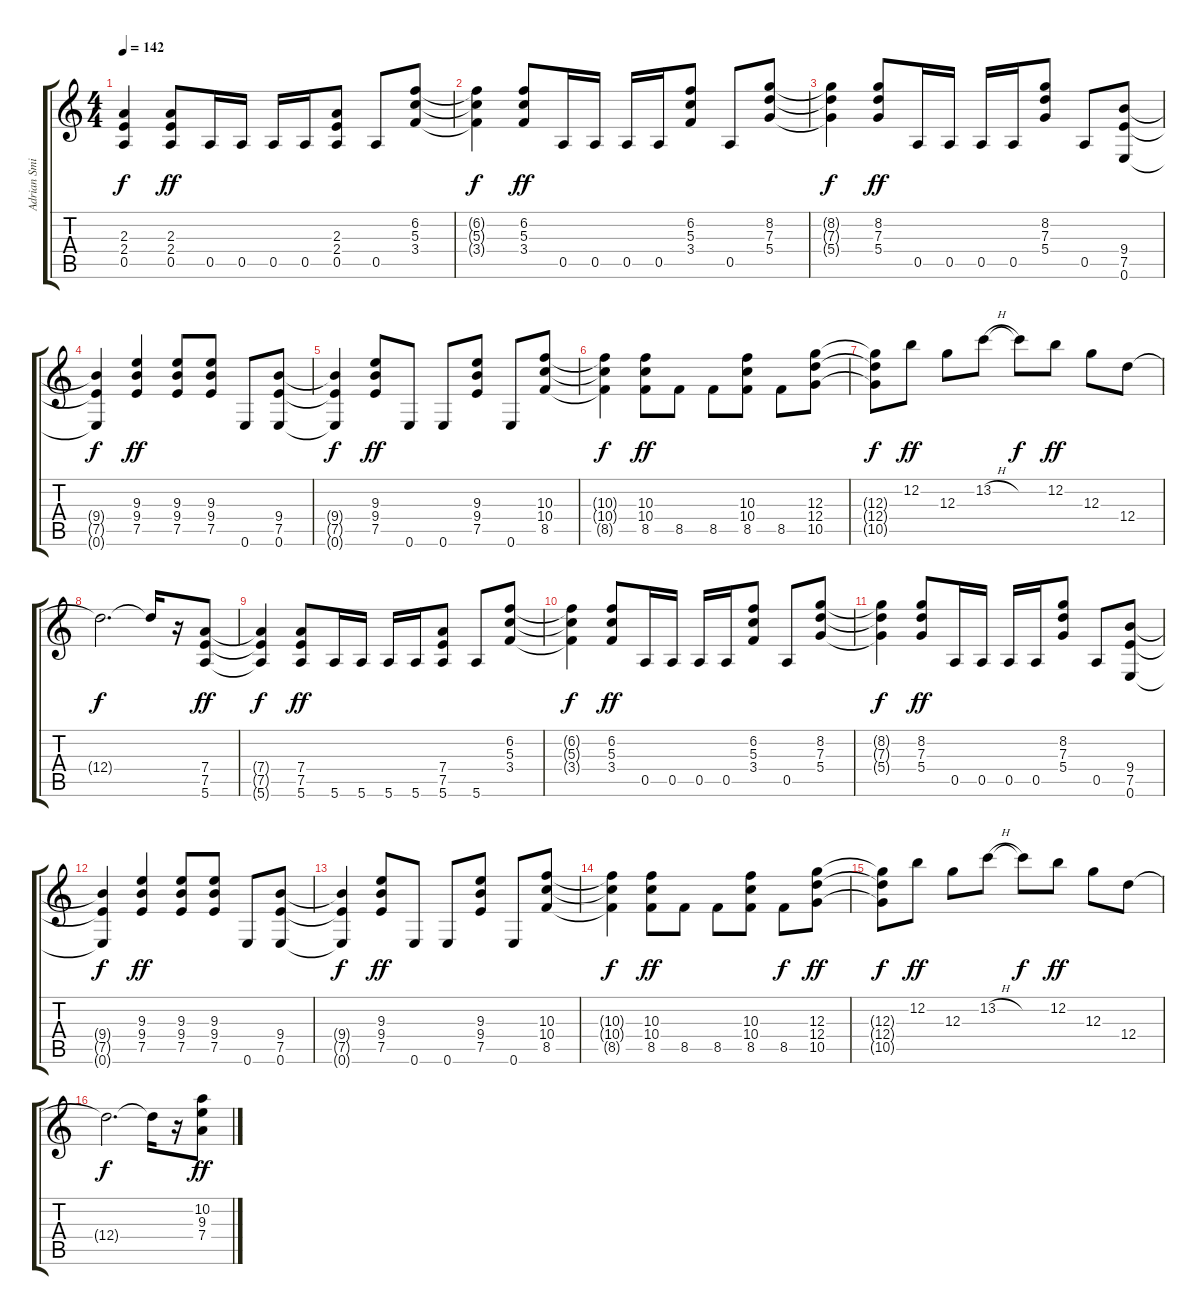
\track ("Adrian Smith" "Adrian Smi") {instrument overdrivenguitar}
\staff {score tabs}
\tuning (E4 B3 G3 D3 A2 E2) {hide}
\ts (4 4)
\tempo 142
\clef g2
\ks c
(2.3{t} 2.4{t} 0.5{t}).4{dy f} (2.3 2.4 0.5).8{dy ff} 0.5.16 0.5.16 0.5.16 0.5.16 (2.3 2.4 0.5).8 0.5.8 (6.2 5.3 3.4).8 |
(6.2{t} 5.3{t} 3.4{t}).4{dy f} (6.2 5.3 3.4).8{dy ff} 0.5.16 0.5.16 0.5.16 0.5.16 (6.2 5.3 3.4).8 0.5.8 (8.2 7.3 5.4).8 |
(8.2{t} 7.3{t} 5.4{t}).4{dy f} (8.2 7.3 5.4).8{dy ff} 0.5.16 0.5.16 0.5.16 0.5.16 (8.2 7.3 5.4).8 0.5.8 (9.4 7.5 0.6).8 |
(9.4{t} 7.5{t} 0.6{t}).4{dy f} (9.3 9.4 7.5).4{dy ff} (9.3 9.4 7.5).8 (9.3 9.4 7.5).8 0.6.8 (9.4 7.5 0.6).8 |
(9.4{t} 7.5{t} 0.6{t}).4{dy f} (9.3 9.4 7.5).8{dy ff} 0.6.8 0.6.8 (9.3 9.4 7.5).8 0.6.8 (10.3 10.4 8.5).8 |
(10.3{t} 10.4{t} 8.5{t}).4{dy f} (10.3 10.4 8.5).8{dy ff} 8.5.8 8.5.8 (10.3 10.4 8.5).8 8.5.8 (12.3 12.4 10.5).8 |
(12.3{t} 12.4{t} 10.5{t}).8{dy f} 12.2.8{dy ff} 12.3.8 13.2{h}.8 13.2{t}.8{dy f} 12.2.8{dy ff} 12.3.8 12.4.8 |
12.4{t}.2{d dy f} 12.4{t}.16 r.16 (7.4 7.5 5.6).8{dy ff} |
(7.4{t} 7.5{t} 5.6{t}).4{dy f} (7.4 7.5 5.6).8{dy ff} 5.6.16 5.6.16 5.6.16 5.6.16 (7.4 7.5 5.6).8 5.6.8 (6.2 5.3 3.4).8 |
(6.2{t} 5.3{t} 3.4{t}).4{dy f} (6.2 5.3 3.4).8{dy ff} 0.5.16 0.5.16 0.5.16 0.5.16 (6.2 5.3 3.4).8 0.5.8 (8.2 7.3 5.4).8 |
(8.2{t} 7.3{t} 5.4{t}).4{dy f} (8.2 7.3 5.4).8{dy ff} 0.5.16 0.5.16 0.5.16 0.5.16 (8.2 7.3 5.4).8 0.5.8 (9.4 7.5 0.6).8 |
(9.4{t} 7.5{t} 0.6{t}).4{dy f} (9.3 9.4 7.5).4{dy ff} (9.3 9.4 7.5).8 (9.3 9.4 7.5).8 0.6.8 (9.4 7.5 0.6).8 |
(9.4{t} 7.5{t} 0.6{t}).4{dy f} (9.3 9.4 7.5).8{dy ff} 0.6.8 0.6.8 (9.3 9.4 7.5).8 0.6.8 (10.3 10.4 8.5).8 |
(10.3{t} 10.4{t} 8.5{t}).4{dy f} (10.3 10.4 8.5).8{dy ff} 8.5.8 8.5.8 (10.3 10.4 8.5).8 8.5.8{dy f} (12.3 12.4 10.5).8{dy ff} |
(12.3{t} 12.4{t} 10.5{t}).8{dy f} 12.2.8{dy ff} 12.3.8 13.2{h}.8 13.2{t}.8{dy f} 12.2.8{dy ff} 12.3.8 12.4.8 |
12.4{t}.2{d dy f} 12.4{t}.16 r.16 (10.2 9.3 7.4).8{dy ff}
